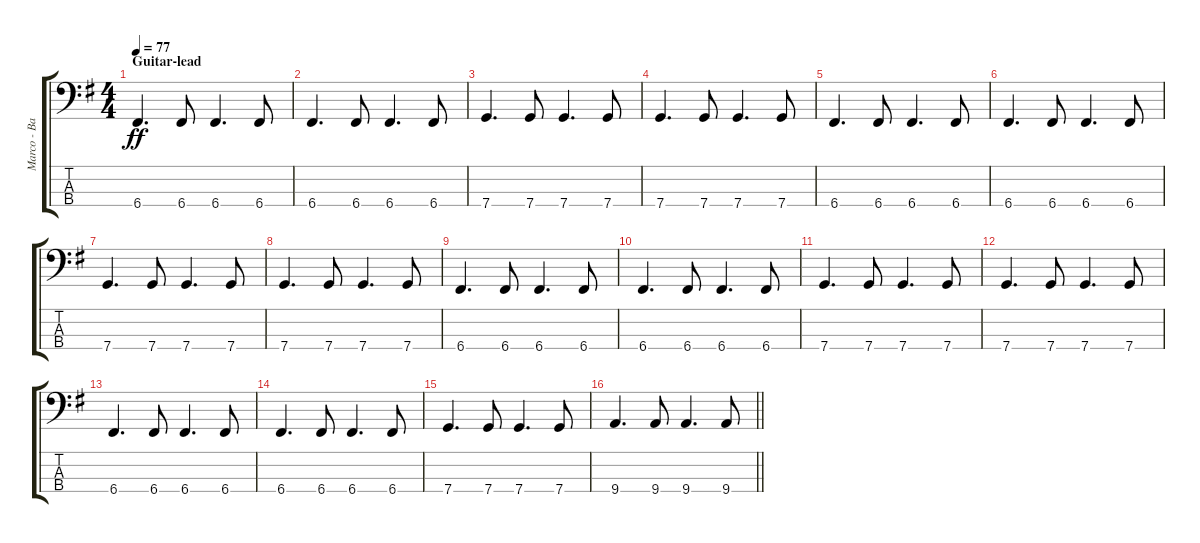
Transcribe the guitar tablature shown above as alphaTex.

\track ("Marco - Bass" "Marco - Ba") {instrument electricbassfinger}
\staff {score tabs}
\tuning (F2 C2 G1 C1) {hide}
\ts (4 4)
\section ("" "Guitar-lead")
\tempo 77
\clef f4
\ks eminor
6.4.4{d dy ff} 6.4.8 6.4.4{d} 6.4.8 |
6.4.4{d} 6.4.8 6.4.4{d} 6.4.8 |
7.4.4{d} 7.4.8 7.4.4{d} 7.4.8 |
7.4.4{d} 7.4.8 7.4.4{d} 7.4.8 |
6.4.4{d} 6.4.8 6.4.4{d} 6.4.8 |
6.4.4{d} 6.4.8 6.4.4{d} 6.4.8 |
7.4.4{d} 7.4.8 7.4.4{d} 7.4.8 |
7.4.4{d} 7.4.8 7.4.4{d} 7.4.8 |
6.4.4{d} 6.4.8 6.4.4{d} 6.4.8 |
6.4.4{d} 6.4.8 6.4.4{d} 6.4.8 |
7.4.4{d} 7.4.8 7.4.4{d} 7.4.8 |
7.4.4{d} 7.4.8 7.4.4{d} 7.4.8 |
6.4.4{d} 6.4.8 6.4.4{d} 6.4.8 |
6.4.4{d} 6.4.8 6.4.4{d} 6.4.8 |
7.4.4{d} 7.4.8 7.4.4{d} 7.4.8 |
\barLineRight lightlight
9.4.4{d} 9.4.8 9.4.4{d} 9.4.8
